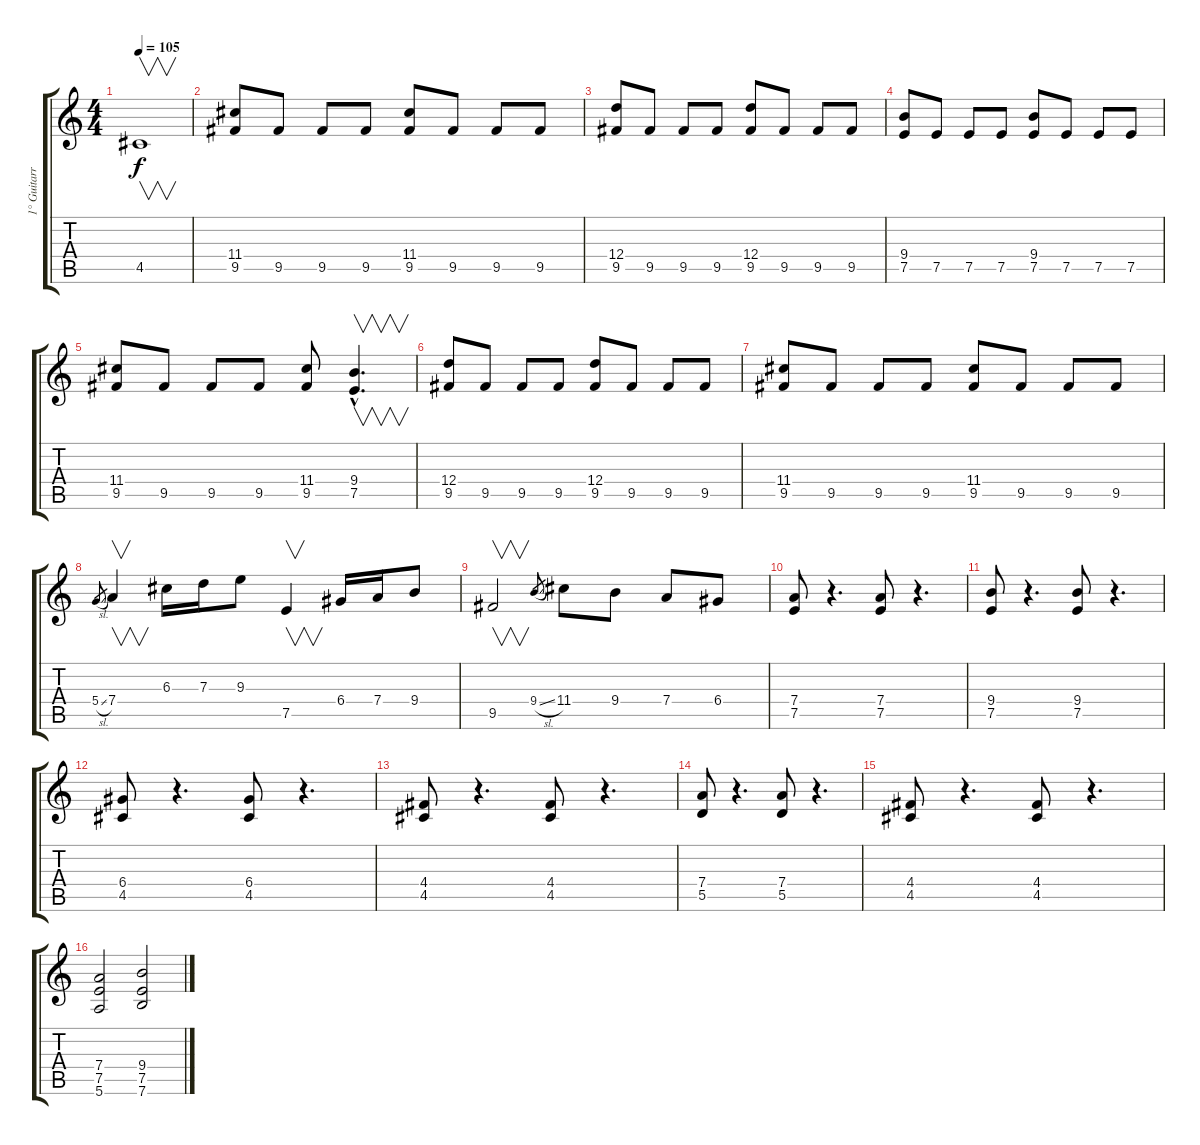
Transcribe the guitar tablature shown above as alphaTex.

\track ("1° Guitarra" "1° Guitarr") {instrument distortionguitar}
\staff {score tabs}
\tuning (E4 B3 G3 D3 A2 E2) {hide}
\ts (4 4)
\tempo 105
\clef g2
\ks c
4.5.1{v dy f} |
(11.4 9.5).8 9.5.8 9.5.8 9.5.8 (11.4 9.5).8 9.5.8 9.5.8 9.5.8 |
(12.4 9.5).8 9.5.8 9.5.8 9.5.8 (12.4 9.5).8 9.5.8 9.5.8 9.5.8 |
(9.4 7.5).8 7.5.8 7.5.8 7.5.8 (9.4 7.5).8 7.5.8 7.5.8 7.5.8 |
(11.4 9.5).8 9.5.8 9.5.8 9.5.8 (11.4 9.5).8 (9.4{hac} 7.5{hac}).4{v d} |
(12.4 9.5).8 9.5.8 9.5.8 9.5.8 (12.4 9.5).8 9.5.8 9.5.8 9.5.8 |
(11.4 9.5).8 9.5.8 9.5.8 9.5.8 (11.4 9.5).8 9.5.8 9.5.8 9.5.8 |
5.4{sl}.8{gr} 7.4.4{v} 6.3.16 7.3.16 9.3.8 7.5.4{v} 6.4.16 7.4.16 9.4.8 |
9.5.2{v} 9.4{sl}.8{gr} 11.4.8 9.4.8 7.4.8 6.4.8 |
(7.4 7.5).8 r.4{d} (7.4 7.5).8 r.4{d} |
(9.4 7.5).8 r.4{d} (9.4 7.5).8 r.4{d} |
(6.4 4.5).8 r.4{d} (6.4 4.5).8 r.4{d} |
(4.4 4.5).8 r.4{d} (4.4 4.5).8 r.4{d} |
(7.4 5.5).8 r.4{d} (7.4 5.5).8 r.4{d} |
(4.4 4.5).8 r.4{d} (4.4 4.5).8 r.4{d} |
(7.4 7.5 5.6).2 (9.4 7.5 7.6).2
